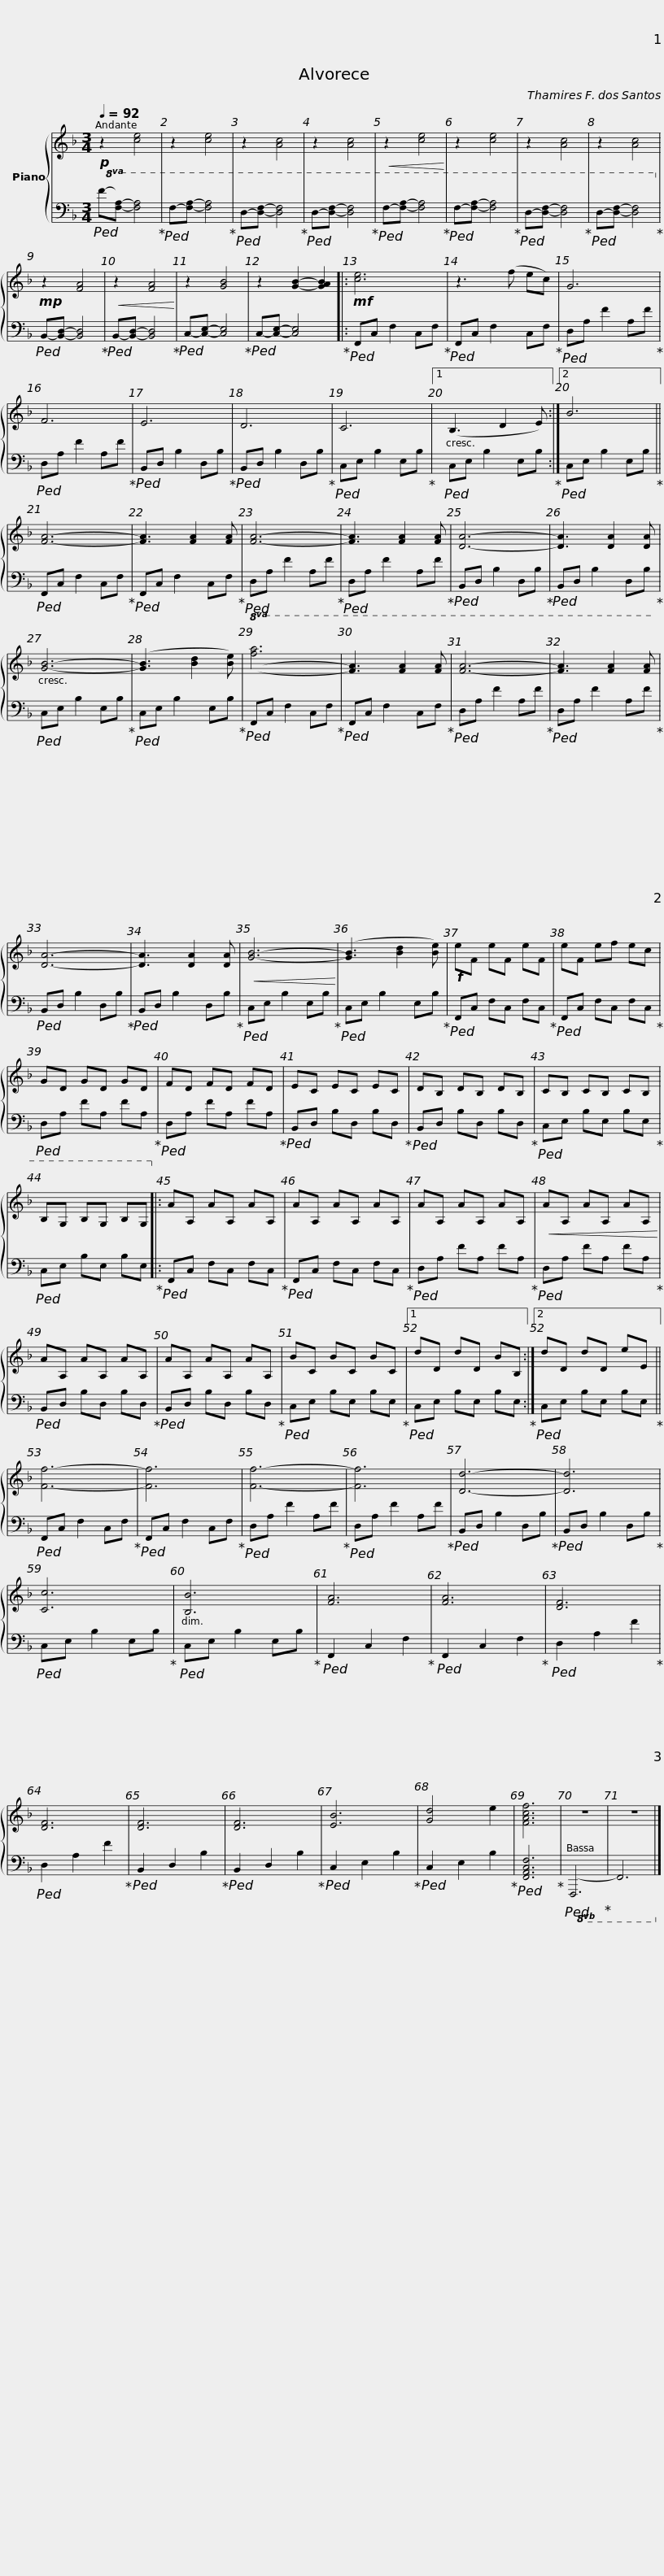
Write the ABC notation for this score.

X:1
%%score { 1 | 2 }
L:1/8
Q:1/4=92
M:3/4
I:linebreak $
K:F
V:1 treble
V:2 bass
V:1
!p! z2 [ce]4 | z2 [ce]4 | z2 [Ac]4 | z2 [Ac]4 |!<(! z2 [ce]4!<)! | %5
 z2 [ce]4 | z2 [Ac]4 | z2 [Ac]4 |!mp! z2 [FA]4 |$!<(! z2 [FA]4!<)! | %10
 z2 [GB]4 | z2 [GB]2- [GAB]2 |:!mf! [ce]6 | z3 (f ec) | G6 | %15
 F6 | E6 |$ D6 | C6 |1 (B,3 D2 E) :|2 %20
 B6 || [FA]6- | [FA]3 [FA]2 [FA] | [FA]6- |$ [FA]3 [FA]2 [FA] | %25
 [DA]6- | [DA]3 [DA]2 [DA] | [GB]6- | ([GB]3 [Bd]2 [Be]) |!8va(! [fa]6- | %30
 [fa]3 [fa]2 [fa] |$ [fa]6- | [fa]3 [fa]2 [fa] | [da]6- | [da]3 [da]2 [da] | %35
!<(! [gb]6-!<)! | ([gb]3 [bd']2 [be']) |!f! e'f e'f e'f |$ e'f e'f' e'c' | gd gd gd | %40
 fd fd fd | ec ec ec | dB dB dB | cB cB cB |$ BG BG BG!8va)! |: %45
 AA, AA, AA, | AA, AA, AA, | AA, AA, AA, |!<(! AA, AA, AA,!<)! | AA, AA, AA, | %50
 AA, AA, AA, |$ BC BC BC |1 dD dD BB, :|2 dD dD eE || [Ff]6- | %55
 [Ff]6 | [Ff]6- | [Ff]6 | [Dd]6- |$ [Dd]6 | %60
 [Cc]6 | [B,B]6 | [FA]6 | [FA]6 | [DF]6 | %65
 [DF]6 | [DF]6 | [DF]6 | [EB]6 | [Gd]4 e2 |$ %70
 [FAcf]6 | z6 | z6 |] %73
V:2
!ped!!8va(! F-[FA]- [FA]4!ped-up! |!ped! F-[FA]- [FA]4!ped-up! |!ped! D-[DF]- [DF]4!ped-up! |!ped! D-[DF]- [DF]4!ped-up! |!ped! F-[FA]- [FA]4!ped-up! | %5
!ped! F-[FA]- [FA]4!ped-up! |!ped! D-[DF]- [DF]4!ped-up! |!ped! D-[DF]- [DF]4!8va)!!ped-up! |!ped! B,,-[B,,D,]- [B,,D,]4!ped-up! |$!ped! B,,-[B,,D,]- [B,,D,]4!ped-up! | %10
!ped! C,-[C,E,]- [C,E,]4!ped-up! |!ped! C,-[C,E,]- [C,E,]4!ped-up! |:!ped! F,,C, F,2 C,F,!ped-up! |!ped! F,,C, F,2 C,F,!ped-up! |!ped! D,A, F2 A,F!ped-up! | %15
!ped! D,A, F2 A,F!ped-up! |!ped! B,,D, B,2 D,B,!ped-up! |$!ped! B,,D, B,2 D,B,!ped-up! |!ped! C,E, B,2 E,B,!ped-up! |1!ped! C,E, B,2 E,B,!ped-up! :|2 %20
!ped! C,E, B,2 E,B,!ped-up! ||!ped! F,,C, F,2 C,F,!ped-up! |!ped! F,,C, F,2 C,F,!ped-up! |!ped! D,A, F2 A,F!ped-up! |$!ped! D,A, F2 A,F!ped-up! | %25
!ped! B,,D, B,2 D,B,!ped-up! |!ped! B,,D, B,2 D,B,!ped-up! |!ped! C,E, B,2 E,B,!ped-up! |!ped! C,E, B,2 E,B,!ped-up! |!ped! F,,C, F,2 C,F,!ped-up! | %30
!ped! F,,C, F,2 C,F,!ped-up! |$!ped! D,A, F2 A,F!ped-up! |!ped! D,A, F2 A,F!ped-up! |!ped! B,,D, B,2 D,B,!ped-up! |!ped! B,,D, B,2 D,B,!ped-up! | %35
!ped! C,E, B,2 E,B,!ped-up! |!ped! C,E, B,2 E,B,!ped-up! |!ped! F,,C, F,C, F,C,!ped-up! |$!ped! F,,C, F,C, F,C,!ped-up! |!ped! D,A, FA, FA,!ped-up! | %40
!ped! D,A, FA, FA,!ped-up! |!ped! B,,D, B,D, B,D,!ped-up! |!ped! B,,D, B,D, B,D,!ped-up! |!ped! C,E, B,E, B,E,!ped-up! |$!ped! C,E, B,E, B,E,!ped-up! |: %45
!ped! F,,C, F,C, F,C,!ped-up! |!ped! F,,C, F,C, F,C,!ped-up! |!ped! D,A, FA, FA,!ped-up! |!ped! D,A, FA, FA,!ped-up! |!ped! B,,D, B,D, B,D,!ped-up! | %50
!ped! B,,D, B,D, B,D,!ped-up! |$!ped! C,E, B,E, B,E,!ped-up! |1!ped! C,E, B,E, B,E,!ped-up! :|2!ped! C,E, B,E, B,E,!ped-up! ||!ped! F,,C, F,2 C,F,!ped-up! | %55
!ped! F,,C, F,2 C,F,!ped-up! |!ped! D,A, F2 A,F!ped-up! |!ped! D,A, F2 A,F!ped-up! |!ped! B,,D, B,2 D,B,!ped-up! |$!ped! B,,D, B,2 D,B,!ped-up! | %60
!ped! C,E, B,2 E,B,!ped-up! |!ped! C,E, B,2 E,B,!ped-up! |!ped! F,,2 C,2 F,2!ped-up! |!ped! F,,2 C,2 F,2!ped-up! |!ped! D,2 A,2 F2!ped-up! | %65
!ped! D,2 A,2 F2!ped-up! |!ped! B,,2 D,2 B,2!ped-up! |!ped! B,,2 D,2 B,2!ped-up! |!ped! C,2 E,2 B,2!ped-up! |!ped! C,2 E,2 B,2!ped-up! |$ %70
!ped! [F,,A,,C,F,]6!ped-up! |!ped!!8vb(! F,,,6-!ped-up! | F,,,6!8vb)! |] %73
